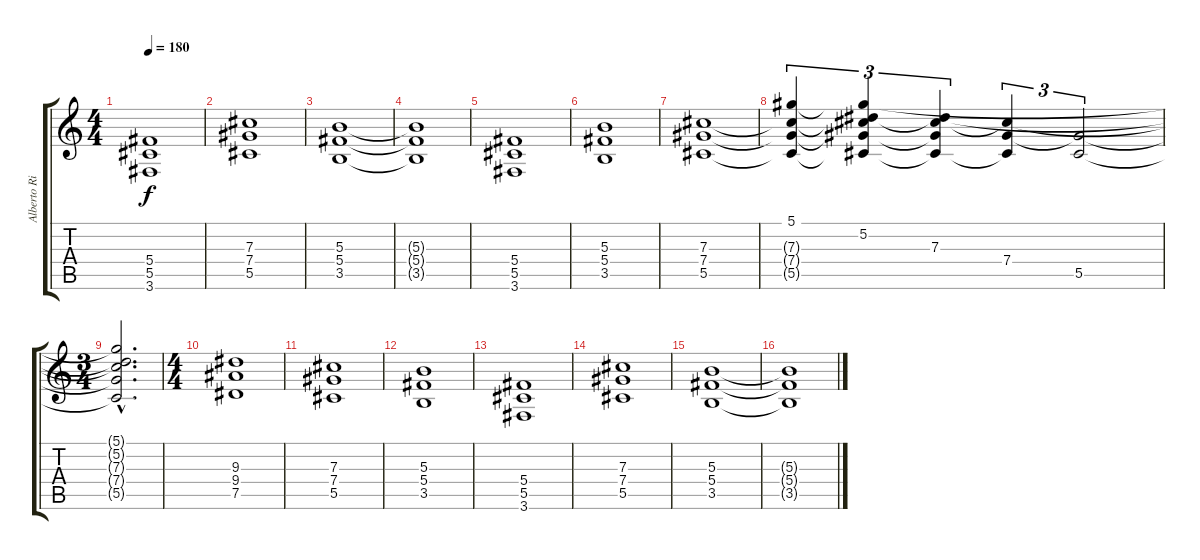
\track ("Alberto Rionda" "Alberto Ri") {instrument distortionguitar}
\staff {score tabs}
\tuning (Eb4 Bb3 Gb3 Db3 Ab2 Eb2) {hide}
\ts (4 4)
\tempo 180
\clef g2
\ks c
(5.4 5.5 3.6).1{dy f} |
(7.3 7.4 5.5).1 |
(5.3 5.4 3.5).1 |
(5.3{t} 5.4{t} 3.5{t}).1 |
(5.4 5.5 3.6).1 |
(5.3 5.4 3.5).1 |
(7.3 7.4 5.5).1 |
(5.1 7.3{t} 7.4{t} 5.5{t}).4{tu (3 2)} (5.1{t} 5.2 7.3{t} 7.4{t} 5.5{t}).4{tu (3 2)} (5.2{t} 7.3 7.4{t} 5.5{t}).4{tu (3 2)} (7.3{t} 7.4 5.5{t}).4{tu (3 2)} (7.4{t} 5.5).2{tu (3 2)} |
\ts (3 4)
(5.1{hac t} 5.2{hac t} 7.3{hac t} 7.4{hac t} 5.5{hac t}).2{d} |
\ts (4 4)
(9.3 9.4 7.5).1 |
(7.3 7.4 5.5).1 |
(5.3 5.4 3.5).1 |
(5.4 5.5 3.6).1 |
(7.3 7.4 5.5).1 |
(5.3 5.4 3.5).1 |
(5.3{t} 5.4{t} 3.5{t}).1
